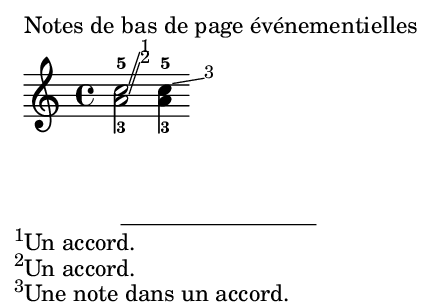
%% Generated by lilypond-book
%% Options: [exampleindent=10.16\mm,indent=0\mm,line-width=160\mm,paper-height=845.047\pt,paper-width=597.508\pt,papersize="a8landscape",quote]
\include "lilypond-book-preamble.ly"


% ****************************************************************
% Start cut-&-pastable-section
% ****************************************************************

#(ly:set-option 'eps-box-padding 3.000000)



\paper {
  #(set-paper-size "a8landscape")
  indent = 0\mm
}

\layout {
  
}




% ****************************************************************
% ly snippet:
% ****************************************************************
\sourcefileline 1691
\book {
  \header { tagline = ##f }
  \markup "Notes de bas de page événementielles"
  \markup \null
  \relative c'' {
    \footnote #'(1 . 3) "Un accord." <a-3 c-5>2
    <a-3 \footnote #'(3 . 0.5) "Une note dans un accord." c-5>4
  }
}


% ****************************************************************
% end ly snippet
% ****************************************************************
